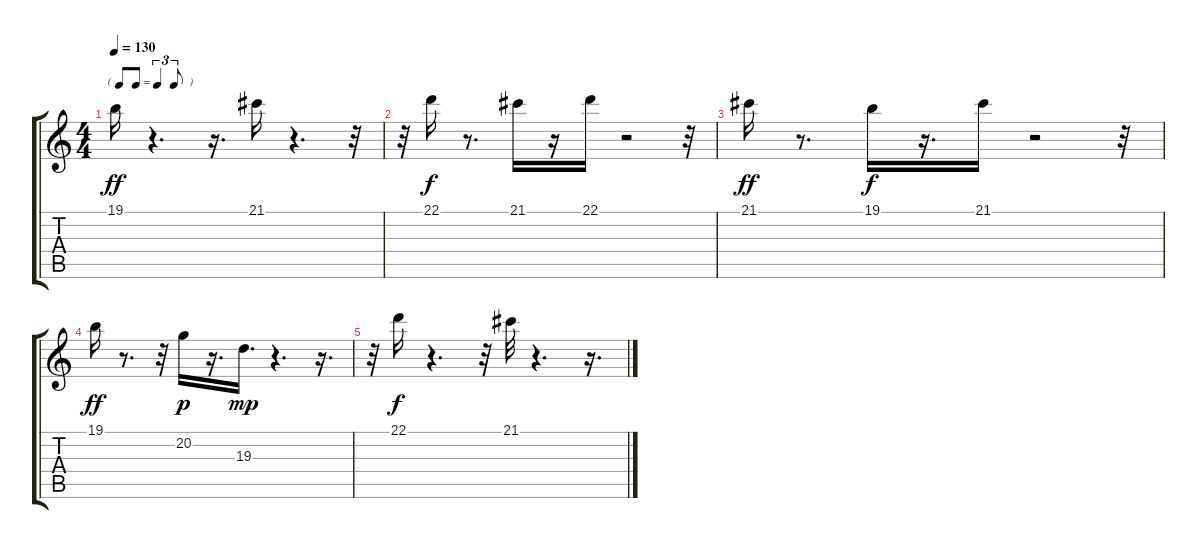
\track "" {instrument musicbox}
\staff {score tabs}
\tuning (E4 B3 G3 D3 A2 E2) {hide}
\ts (4 4)
\tf triplet8th
\tempo 130
\clef g2
\ks c
19.1.16{dy ff} r.4{d} r.16{d} 21.1.16 r.4{d} r.32 |
r.32 22.1.16{dy f} r.8{d} 21.1.16 r.16 22.1.16 r.2 r.32 |
21.1.16{dy ff} r.8{d} 19.1.16{dy f} r.16{d} 21.1.16 r.2 r.32 |
19.1.16{dy ff} r.8{d} r.32 20.2.16{dy p} r.16{d} 19.3.16{d dy mp} r.4{d} r.16{d} |
r.32 22.1.16{dy f} r.4{d} r.32 21.1.32 r.4{d} r.16{d}
